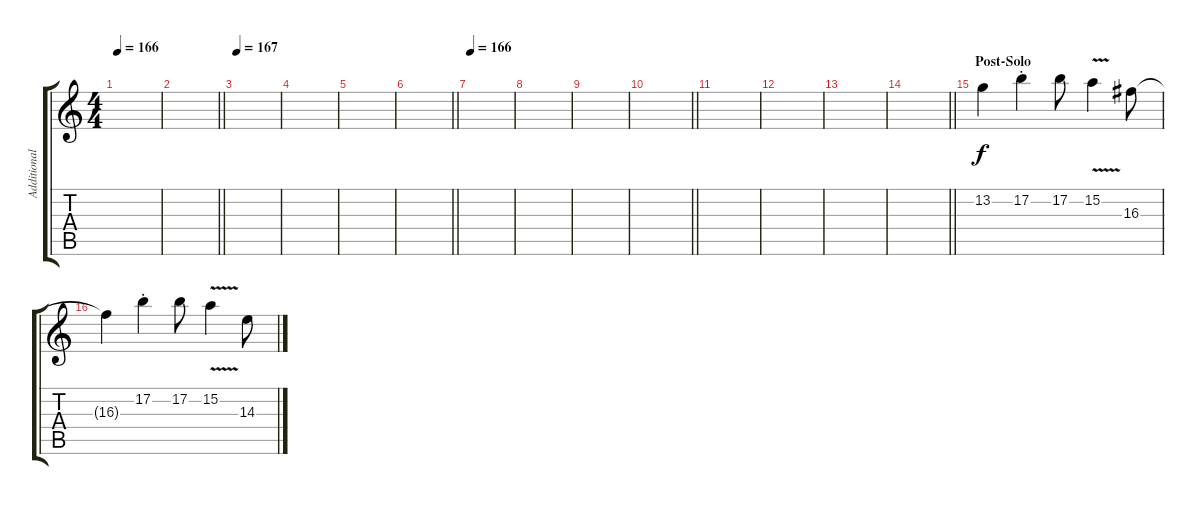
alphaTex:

\track ("Additional Lead Guitar II" "Additional") {instrument distortionguitar}
\staff {score tabs}
\tuning (B3 Gb3 D3 A2 E2 B1) {hide}
\ts (4 4)
\tempo 166
\clef g2
\ks c
|
\barLineRight lightlight
|
\section ("" "")
\tempo 167
|
|
|
\barLineRight lightlight
|
\section ("" "")
\tempo 166
|
|
|
\barLineRight lightlight
|
\section ("" "")
|
|
|
\barLineRight lightlight
|
\section ("" "Post-Solo")
13.2.4 17.2{st}.4 17.2.8 15.2{v}.4 16.3.8 |
16.3{t}.4 17.2{st}.4 17.2.8 15.2{v}.4 14.3.8
